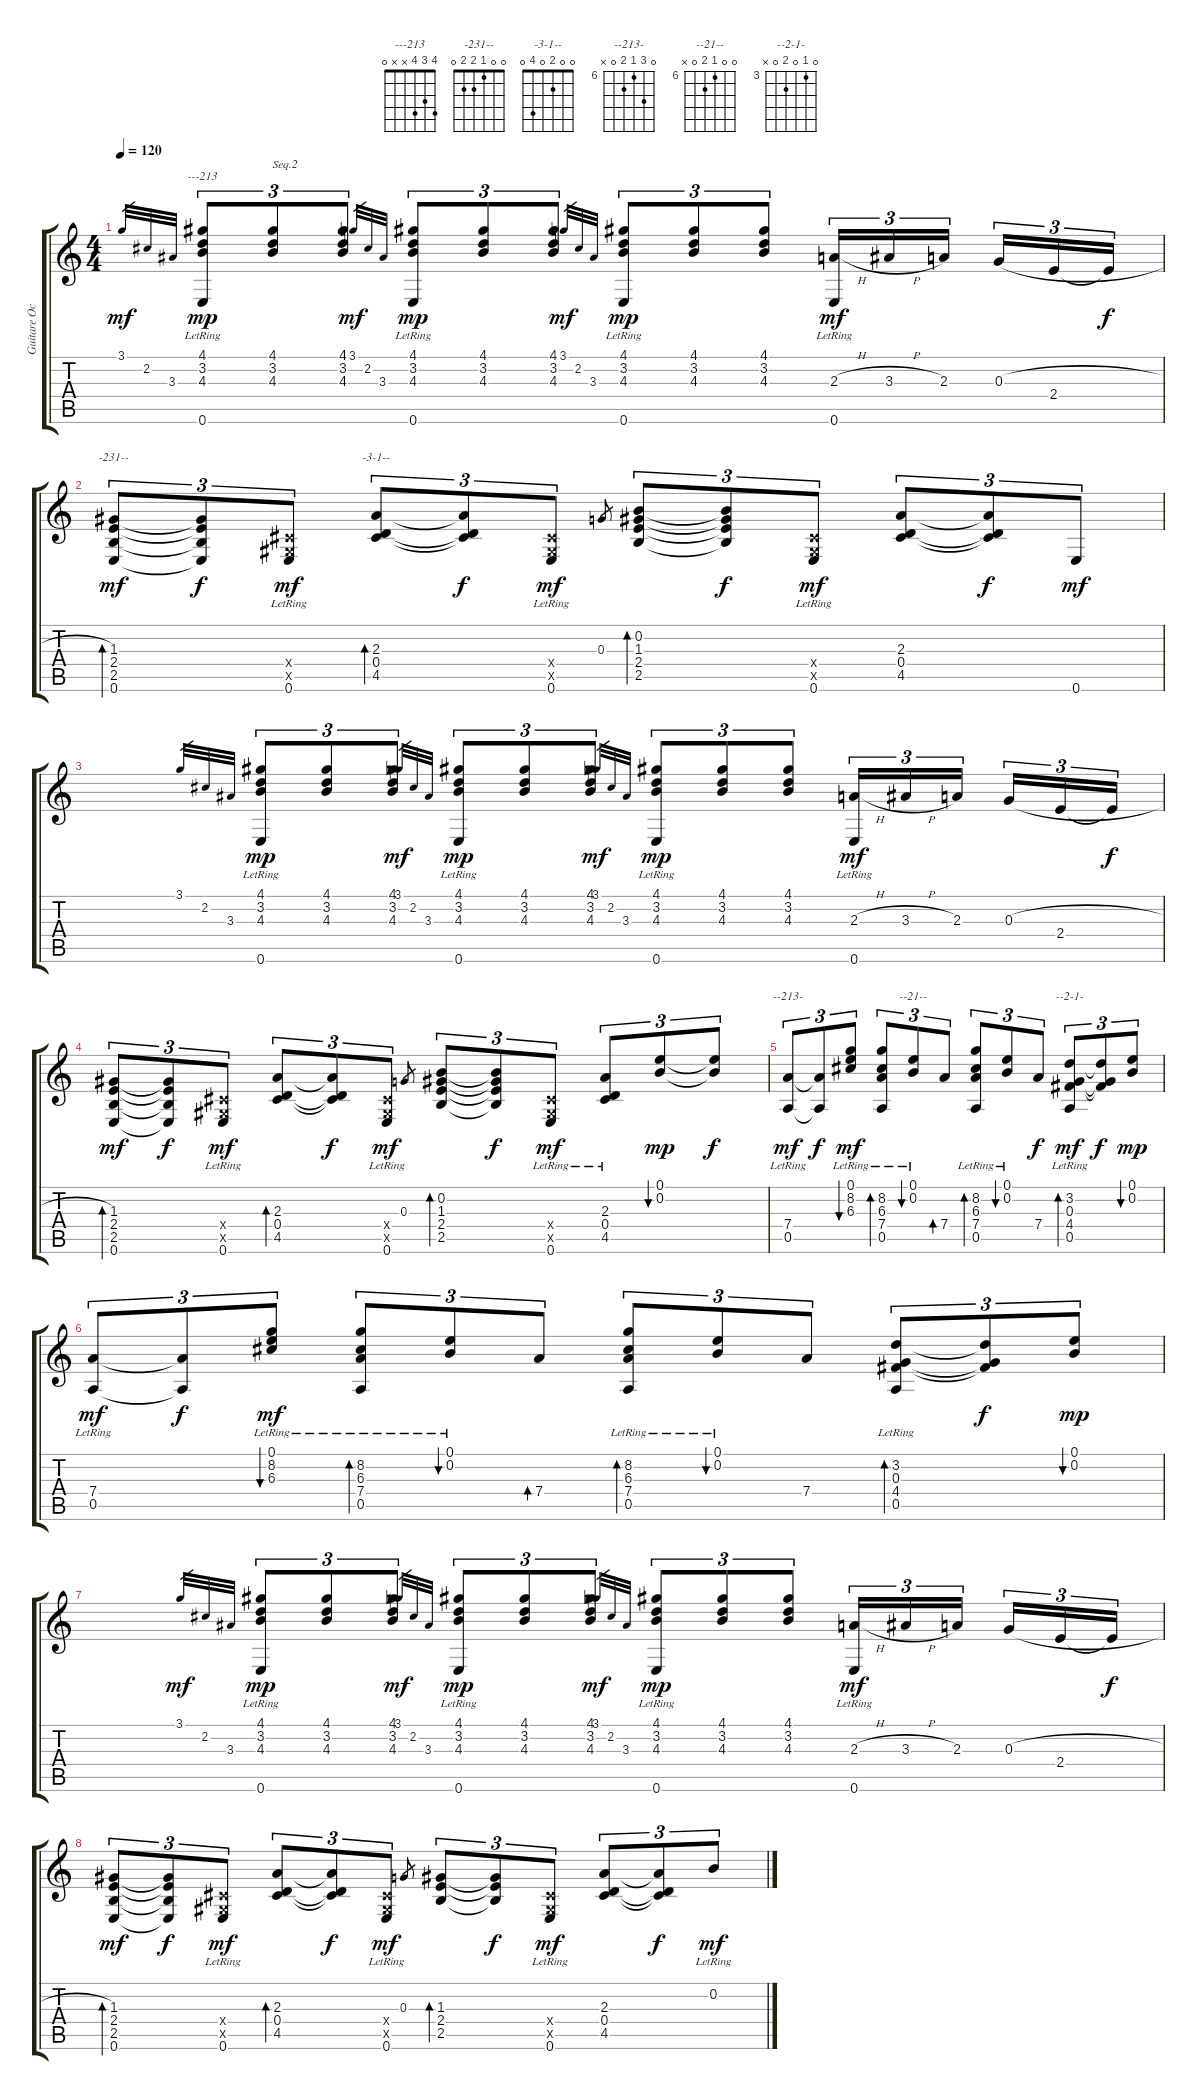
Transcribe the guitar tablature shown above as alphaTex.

\track ("Guitare Octobre 2000" "Guitare Oc") {instrument acousticguitarnylon}
\staff {score tabs}
\tuning (E4 B3 G3 D3 A2 E2) {hide}
\chord ("---213" 4 3 4 x x 0)
\chord ("-231--" 0 0 1 2 2 0)
\chord ("-3-1--" 0 0 2 0 4 0)
\chord ("--213-" 0 8 6 7 0 x) {firstfret 6}
\chord ("--21--" 0 0 6 7 0 x) {firstfret 6}
\chord ("--2-1-" 0 3 0 4 0 x) {firstfret 3}
\ts (4 4)
\tempo 120
\clef g2
\ks c
3.1.32{gr dy mf} 2.2.32{gr} 3.3.32{gr} (4.1 3.2 4.3 0.6{lr}).8{tu (3 2) ch "---213" dy mp} (4.1 3.2 4.3).8{tu (3 2) txt "Seq.2"} (4.1 3.2 4.3).8{tu (3 2)} 3.1.32{gr dy mf} 2.2.32{gr} 3.3.32{gr} (4.1 3.2 4.3 0.6{lr}).8{tu (3 2) dy mp} (4.1 3.2 4.3).8{tu (3 2)} (4.1 3.2 4.3).8{tu (3 2)} 3.1.32{gr dy mf} 2.2.32{gr} 3.3.32{gr} (4.1 3.2 4.3 0.6{lr}).8{tu (3 2) dy mp} (4.1 3.2 4.3).8{tu (3 2)} (4.1 3.2 4.3).8{tu (3 2)} (2.3{h} 0.6{lr}).16{tu (3 2) dy mf} 3.3{h}.16{tu (3 2)} 2.3.16{tu (3 2)} 0.3{h}.16{tu (3 2)} 2.4.16{tu (3 2)} 2.4{t}.16{tu (3 2) dy f} |
(1.3 2.4 2.5 0.6).8{tu (3 2) bd 60 ch "-231--" dy mf} (1.3{t} 2.4{t} 2.5{t} 0.6{t}).8{tu (3 2) dy f} (-1.4{x} -1.5{x} 0.6{lr}).8{tu (3 2) dy mf} (2.3 0.4 4.5).8{tu (3 2) bd 60 ch "-3-1--"} (2.3{t} 0.4{t} 4.5{t}).8{tu (3 2) dy f} (-1.4{x} -1.5{x} 0.6{lr}).8{tu (3 2) dy mf} 0.3.8{gr} (0.2 1.3 2.4 2.5).8{tu (3 2) bd 60} (0.2{t} 1.3{t} 2.4{t} 2.5{t}).8{tu (3 2) dy f} (-1.4{x} -1.5{x} 0.6{lr}).8{tu (3 2) dy mf} (2.3 0.4 4.5).8{tu (3 2)} (2.3{t} 0.4{t} 4.5{t}).8{tu (3 2) dy f} 0.6.8{tu (3 2) dy mf} |
3.1.32{gr} 2.2.32{gr} 3.3.32{gr} (4.1 3.2 4.3 0.6{lr}).8{tu (3 2) dy mp} (4.1 3.2 4.3).8{tu (3 2)} (4.1 3.2 4.3).8{tu (3 2)} 3.1.32{gr dy mf} 2.2.32{gr} 3.3.32{gr} (4.1 3.2 4.3 0.6{lr}).8{tu (3 2) dy mp} (4.1 3.2 4.3).8{tu (3 2)} (4.1 3.2 4.3).8{tu (3 2)} 3.1.32{gr dy mf} 2.2.32{gr} 3.3.32{gr} (4.1 3.2 4.3 0.6{lr}).8{tu (3 2) dy mp} (4.1 3.2 4.3).8{tu (3 2)} (4.1 3.2 4.3).8{tu (3 2)} (2.3{h} 0.6{lr}).16{tu (3 2) dy mf} 3.3{h}.16{tu (3 2)} 2.3.16{tu (3 2)} 0.3{h}.16{tu (3 2)} 2.4.16{tu (3 2)} 2.4{t}.16{tu (3 2) dy f} |
(1.3 2.4 2.5 0.6).8{tu (3 2) bd 60 dy mf} (1.3{t} 2.4{t} 2.5{t} 0.6{t}).8{tu (3 2) dy f} (-1.4{x} -1.5{x} 0.6{lr}).8{tu (3 2) dy mf} (2.3 0.4 4.5).8{tu (3 2) bd 60} (2.3{t} 0.4{t} 4.5{t}).8{tu (3 2) dy f} (-1.4{x} -1.5{x} 0.6{lr}).8{tu (3 2) dy mf} 0.3.8{gr} (0.2 1.3 2.4 2.5).8{tu (3 2) bd 60} (0.2{t} 1.3{t} 2.4{t} 2.5{t}).8{tu (3 2) dy f} (-1.4{x} -1.5{x} 0.6{lr}).8{tu (3 2) dy mf} (2.3 0.4{lr} 4.5{lr}).8{tu (3 2)} (0.1 0.2).8{tu (3 2) bu 120 dy mp} (0.1{t} 0.2{t}).8{tu (3 2) dy f} |
(7.4{lr} 0.5{lr}).8{tu (3 2) ch "--213-" dy mf} (7.4{t} 0.5{t}).8{tu (3 2) dy f} (0.1{lr} 8.2 6.3).8{tu (3 2) bu 60 dy mf} (8.2 6.3 7.4{lr} 0.5{lr}).8{tu (3 2) bd 60} (0.1{lr} 0.2{lr}).8{tu (3 2) bu 60 ch "--21--"} 7.4.8{tu (3 2) bd 60} (8.2 6.3{lr} 7.4{lr} 0.5{lr}).8{tu (3 2) bd 60} (0.1{lr} 0.2{lr}).8{tu (3 2) bu 60} 7.4.8{tu (3 2) dy f} (3.2 0.3 4.4 0.5{lr}).8{tu (3 2) bd 60 ch "--2-1-" dy mf} (3.2{t} 0.3{t} 4.4{t}).8{tu (3 2) dy f} (0.1 0.2).8{tu (3 2) bu 60 dy mp} |
(7.4{lr} 0.5{lr}).8{tu (3 2) dy mf} (7.4{t} 0.5{t}).8{tu (3 2) dy f} (0.1{lr} 8.2 6.3).8{tu (3 2) bu 60 dy mf} (8.2 6.3 7.4{lr} 0.5{lr}).8{tu (3 2) bd 60} (0.1{lr} 0.2{lr}).8{tu (3 2) bu 60} 7.4.8{tu (3 2) bd 60} (8.2 6.3{lr} 7.4{lr} 0.5{lr}).8{tu (3 2) bd 60} (0.1{lr} 0.2{lr}).8{tu (3 2) bu 60} 7.4.8{tu (3 2)} (3.2 0.3 4.4 0.5{lr}).8{tu (3 2) bd 60} (3.2{t} 0.3{t} 4.4{t}).8{tu (3 2) dy f} (0.1 0.2).8{tu (3 2) bu 60 dy mp} |
3.1.32{gr dy mf} 2.2.32{gr} 3.3.32{gr} (4.1 3.2 4.3 0.6{lr}).8{tu (3 2) dy mp} (4.1 3.2 4.3).8{tu (3 2)} (4.1 3.2 4.3).8{tu (3 2)} 3.1.32{gr dy mf} 2.2.32{gr} 3.3.32{gr} (4.1 3.2 4.3 0.6{lr}).8{tu (3 2) dy mp} (4.1 3.2 4.3).8{tu (3 2)} (4.1 3.2 4.3).8{tu (3 2)} 3.1.32{gr dy mf} 2.2.32{gr} 3.3.32{gr} (4.1 3.2 4.3 0.6{lr}).8{tu (3 2) dy mp} (4.1 3.2 4.3).8{tu (3 2)} (4.1 3.2 4.3).8{tu (3 2)} (2.3{h} 0.6{lr}).16{tu (3 2) dy mf} 3.3{h}.16{tu (3 2)} 2.3.16{tu (3 2)} 0.3{h}.16{tu (3 2)} 2.4.16{tu (3 2)} 2.4{t}.16{tu (3 2) dy f} |
(1.3 2.4 2.5 0.6).8{tu (3 2) bd 60 dy mf} (1.3{t} 2.4{t} 2.5{t} 0.6{t}).8{tu (3 2) dy f} (-1.4{x} -1.5{x} 0.6{lr}).8{tu (3 2) dy mf} (2.3 0.4 4.5).8{tu (3 2) bd 60} (2.3{t} 0.4{t} 4.5{t}).8{tu (3 2) dy f} (-1.4{x} -1.5{x} 0.6{lr}).8{tu (3 2) dy mf} 0.3.8{gr} (1.3 2.4 2.5).8{tu (3 2) bd 60} (1.3{t} 2.4{t} 2.5{t}).8{tu (3 2) dy f} (-1.4{x} -1.5{x} 0.6{lr}).8{tu (3 2) dy mf} (2.3 0.4 4.5).8{tu (3 2)} (2.3{t} 0.4{t} 4.5{t}).8{tu (3 2) dy f} 0.2{lr}.8{tu (3 2) dy mf}
